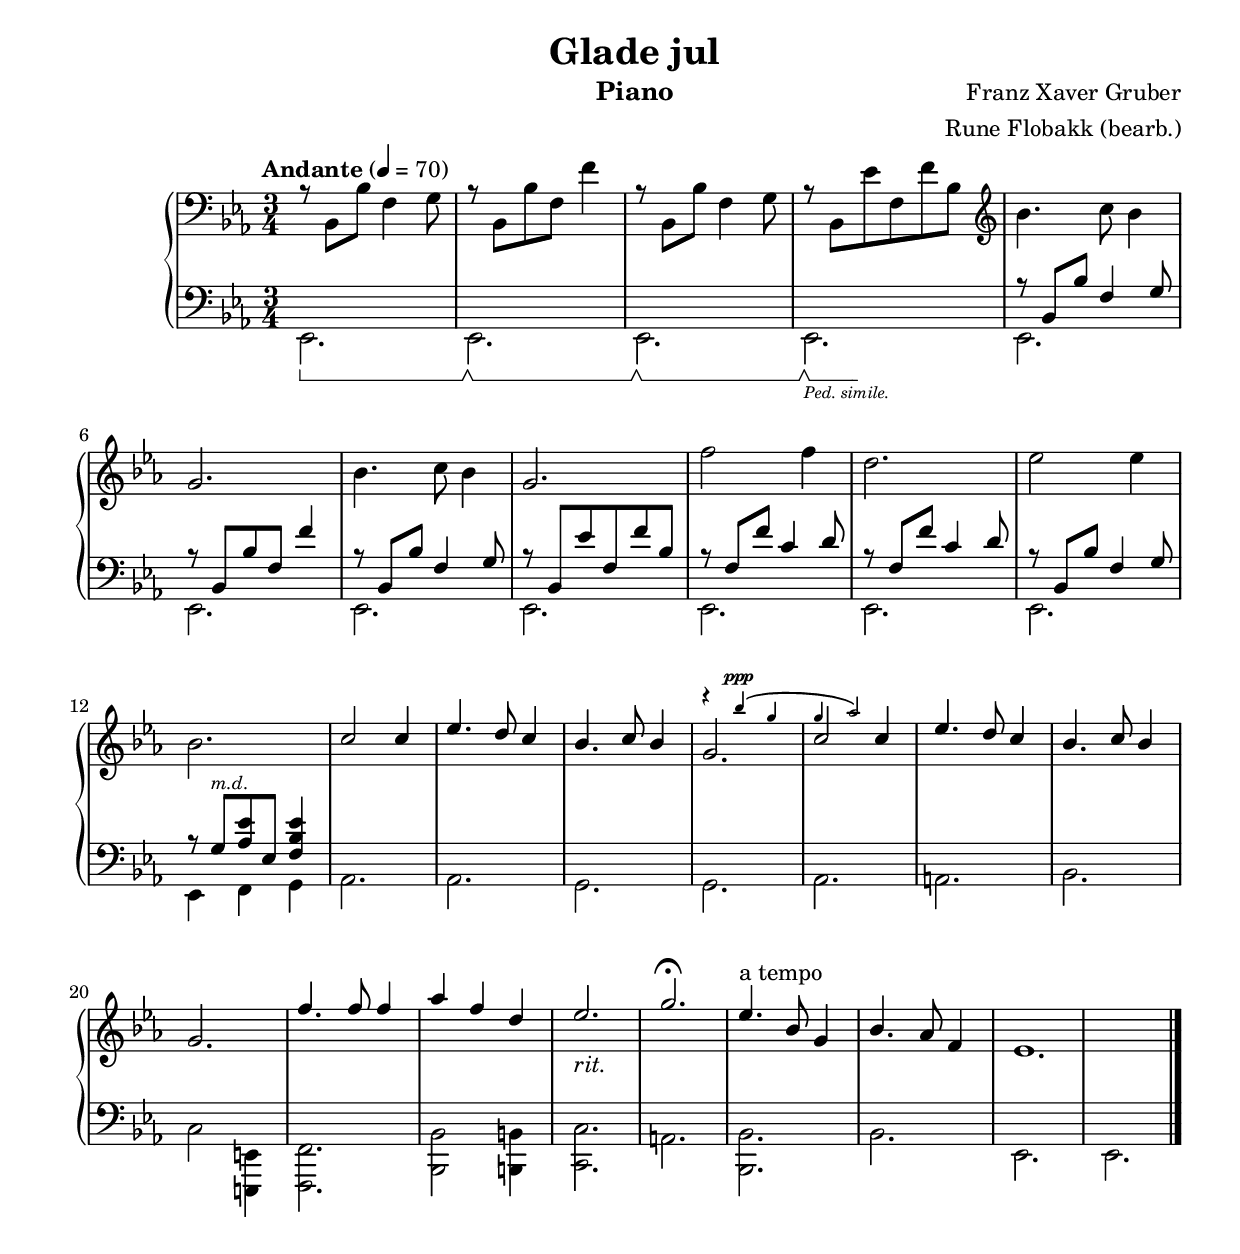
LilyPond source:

\version "2.22.1"
\version "2.22.1"

\paper {
    left-margin = 15\mm
    bottom-margin = 20\mm
    system-system-spacing =
        #'((basic-distance . 16)
           (minimum-distance . 8)
           (padding . 1)
           (stretchability . 60))
}

rit = \markup { \italic "rit." }

atempo = "a tempo"

pedSimile = \markup { \fontsize #-3 \italic "Ped. simile." }

rightHand = \markup { \italic \fontsize#-2 "m.d." }
leftHand = \markup { \italic \fontsize#-2 "m.s." }


\header {
    title = "Glade jul"
    composer = "Franz Xaver Gruber"
    arranger = "Rune Flobakk (bearb.)"
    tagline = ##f
    instrument = "Piano"
}


signature = {
    \key ees \major
    \time 3/4
}

melodyPartOne = {
    bes4.  c8 bes4  g2.
    bes4.  c8 bes4  g2.
    f'2       f4    d2.
    ees2      ees4  bes2.
}

melodyPartTwo = {
    \repeat unfold 2 {
        c2       c4    ees4.  d8 c4
        bes4. c8 bes4  g2.
    }

    f'4.  f8 f4    aes4  f  d
    ees2._\rit          g^\fermata

    ees4.^\atempo  bes8 g4 bes4.    aes8 f4
    ees1.
}

bellResponse = {
    bes4\(^\ppp g g aes2\)
}

bass = {
    \repeat unfold 11 { ees2. }
    ees4 f g

    aes2.  aes      g   g
    aes    a        bes c2 <e, e,>4

    <f f,>2.    <bes bes,>2  <b b,>4 <c c,>2.  a
    <bes, bes'>   bes'  ees,    ees
}

arpeggioBase = { r8 bes,  bes' f4 g8 }

arpeggioAccomp = {
    \arpeggioBase
    r  bes,  bes' f  f'4
    r8 bes,, bes' f4 g8
    r  bes,  ees' f,  f' bes,
}

pedal = {
    \set pedalSustainStyle = #'bracket
    s2.\sustainOn s2.\sustainOff\sustainOn s2.\sustainOff\sustainOn

    \once \override PianoPedalBracket.edge-height = #'(1.0 . 0.0)
    s4\sustainOff\sustainOn_\pedSimile
}


\score {
    \new PianoStaff <<
    	\new Staff = "right hand" {
            \tempo "Andante" 4 = 70
    	    \clef bass
            \signature

            s2.*4
            \clef treble

            \relative bes' \melodyPartOne
            <<
                \magnifyMusic 0.63 { s2.*3 r4 \stemUp \relative bes'' \bellResponse }
                \\
                \stemUp \relative bes' \melodyPartTwo
            >>
            \bar "|."
    	}

    	\new Staff = "left hand" {
            \clef bass
    	    \signature
            <<
                \relative {
                    \change Staff = "right hand" \stemDown \arpeggioAccomp
                    \change Staff = "left hand" \stemUp
                    \arpeggioAccomp
                    \transpose ees bes \relative { \arpeggioBase \arpeggioBase }
                    \arpeggioBase
                    r8 g^\rightHand <aes ees'> ees <f bes ees>4
                }
                \\
                \relative ees, \bass
            >>
        }

        \new Dynamics \pedal
    >>

	\layout {}
	\midi {}
}
